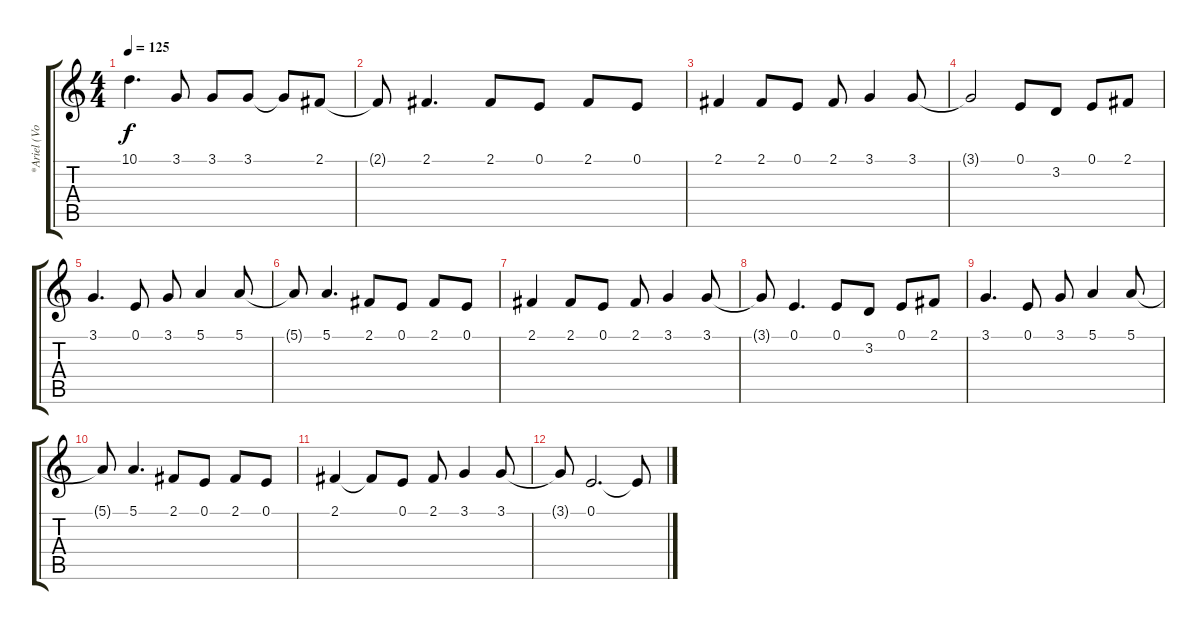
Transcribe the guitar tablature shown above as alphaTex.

\track ("*Ariel (Vocal)" "*Ariel (Vo") {instrument oboe}
\staff {score tabs}
\tuning (E4 B3 G3 D3 A2 E2) {hide}
\ts (4 4)
\tempo 125
\clef g2
\ks c
10.1.4{d dy f} 3.1.8 3.1.8 3.1.8 3.1{t}.8 2.1.8 |
2.1{t}.8 2.1.4{d} 2.1.8 0.1.8 2.1.8 0.1.8 |
2.1.4 2.1.8 0.1.8 2.1.8 3.1.4 3.1.8 |
3.1{t}.2 0.1.8 3.2.8 0.1.8 2.1.8 |
3.1.4{d} 0.1.8 3.1.8 5.1.4 5.1.8 |
5.1{t}.8 5.1.4{d} 2.1.8 0.1.8 2.1.8 0.1.8 |
2.1.4 2.1.8 0.1.8 2.1.8 3.1.4 3.1.8 |
3.1{t}.8 0.1.4{d} 0.1.8 3.2.8 0.1.8 2.1.8 |
3.1.4{d} 0.1.8 3.1.8 5.1.4 5.1.8 |
5.1{t}.8 5.1.4{d} 2.1.8 0.1.8 2.1.8 0.1.8 |
2.1.4 2.1{t}.8 0.1.8 2.1.8 3.1.4 3.1.8 |
3.1{t}.8 0.1.2{d} 0.1{t}.8
